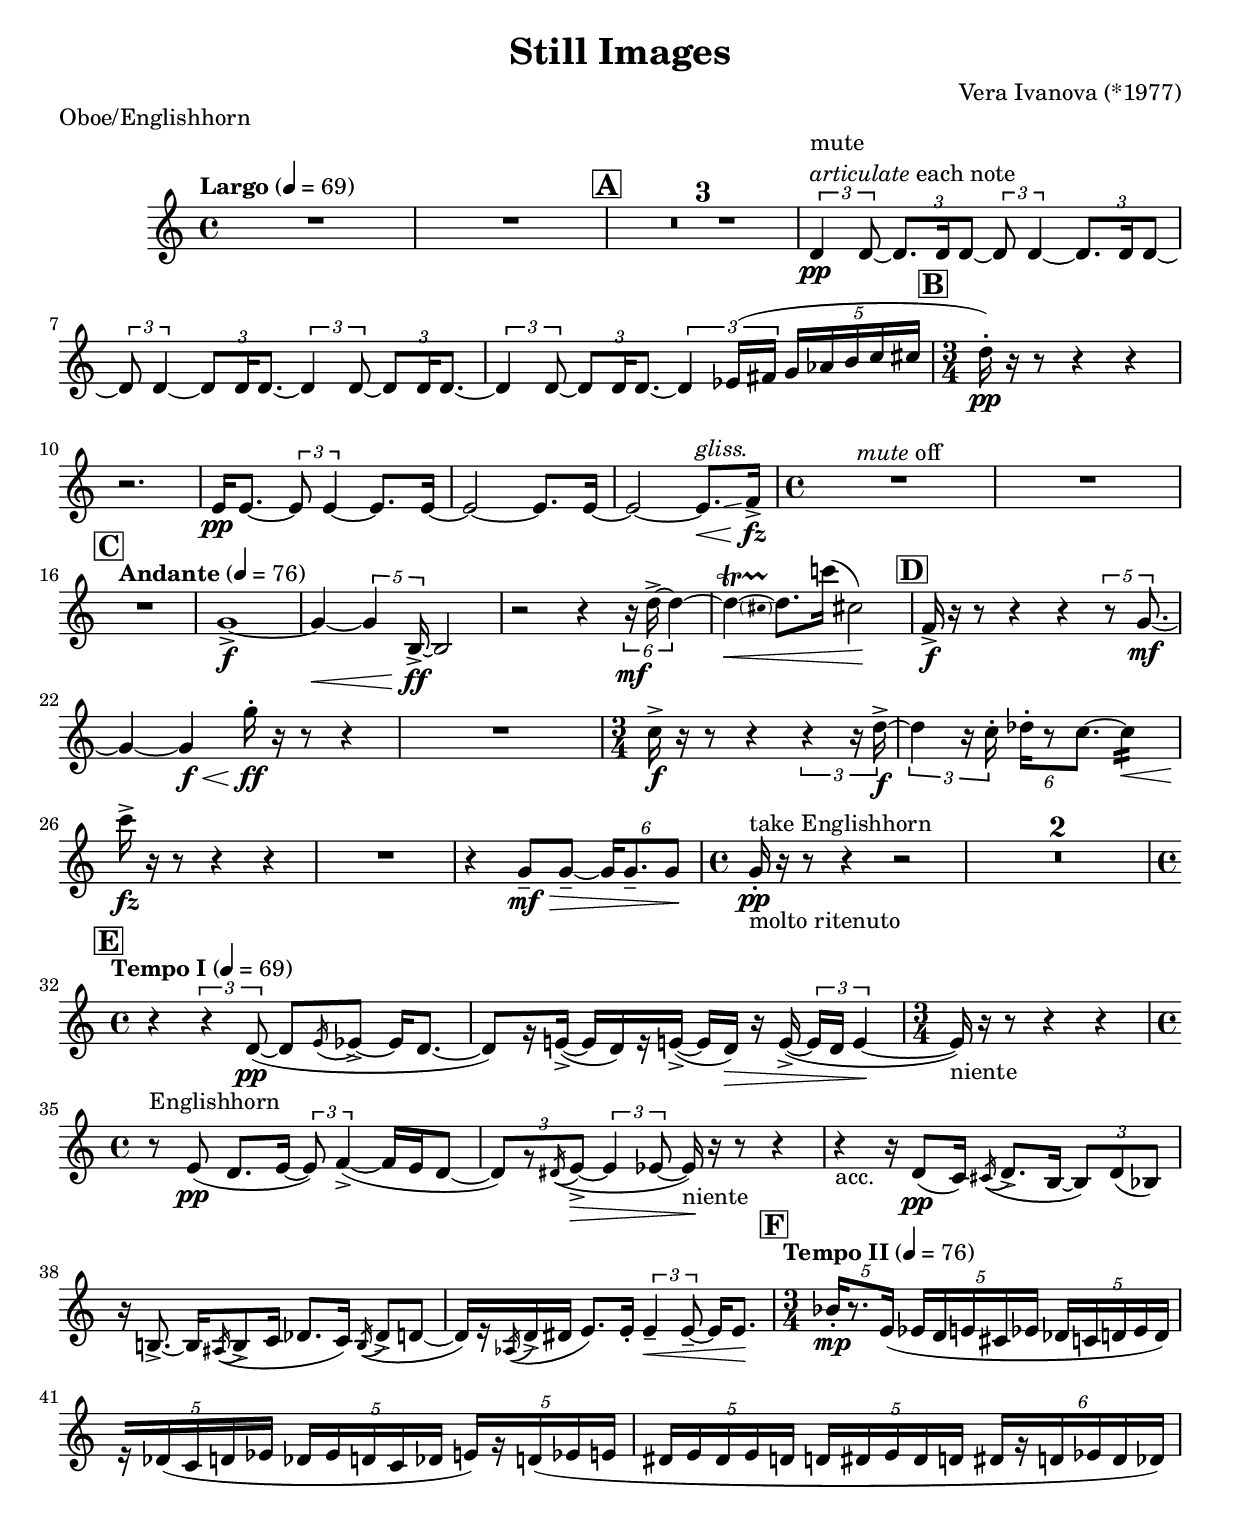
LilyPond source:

\language "english"
%{
Still Images, Vera Ivanova
Oboe and Englishhorn part 
===================

%}

num =
#(define-music-function (parser location musique) (ly:music?)
    #{ 
      \override Score.BarNumber.break-visibility = ##(#f #t #t)
      $musique 
      \revert Score.BarNumber.break-visibility 
    #})
  cornaco_one = \relative c' {
     \time 4/4  
    r4_"Englishhorn" \tuplet 3/2 { r4 d8~(\pp} d8 \acciaccatura e16 ef8~-> ef16 d8.~ | d8[) r16 e!16](->~e16[ d16) r16 e!16](->~e16 d16\>)  r16 e16(->~ \tuplet 3/2 {e16 d16 e4~\!} | 
     \time 3/4  
     e16)_"niente"  r16 r 8 r4 r4 | 
       \time 4/4 
       r8 e8(\pp d8. e16~ \tuplet 3/2 { e8) f4(->~} f16 e16 d8~ | \tuplet 3/2 { d8[) r8  \acciaccatura ds16( e8]~->\>}
       \tuplet 3/2 { e4 ef8~} ef16_"niente"\!) r16 r8 r4 |  r4_"acc." r16 d8\pp(c16) \acciaccatura cs16( d8.-> b16~ \tuplet 3/2 {b8) d8( bf8) } | 
       r16 b!8.->~ b16 \acciaccatura as16( b8-> c16 df8. c16) \acciaccatura b16( df8-> d8~ |  d16[) r16 \acciaccatura af16( d16-> ds16]  e8.) e16-. \tuplet 3/2 { e4--\< e8--~} e16 e8.\! | 
       \time 3/4
        \mark \default  \tempo "Tempo II" 4 = 76
      \tuplet 5/4 { bf'16[-.\mp r8. e,16]( } \tuplet 5/4 {ef16[ d e! cs ef]} \tuplet 5/4 { df16 c! d! ef d)}  | \tuplet 5/4 {r16[ df( c d! ef ]} \tuplet 5/4 {df16[ ef d  c df ]} \tuplet 5/4 { e16[) r16 d!( ef e!]} |
      \tuplet 5/4 {ds16[ e ds e d]}  \tuplet 5/4 {d!16[ ds e ds d!] }   \tuplet 6/4 { ds16[ r d! ef d df]) } | 
     }

maple_leaf_rag =  \relative c'' {
  \set Score.markFormatter = #format-mark-box-alphabet
  \key c \major
  \tempo "Largo" 4 = 69
  \compressFullBarRests
  \time 4/4
     R1 |
     R1 \mark \default |
     R1*3 |
     \tuplet 3/2 {
     d,4^\markup {
       \column {
            \line {  mute }
             \line { \italic  articulate each note }  }
                     }_\pp d8~  }   \tuplet 3/2 {d8. d16 d8~}  \tuplet 3/2 { d8 d4~} \tuplet 3/2 { d8. d16 d8~ } | 
    \tuplet 3/2 { d8 d4~ } \tuplet 3/2 { d8 d16 d8.~ } \tuplet 3/2 { d4 d8~ } \tuplet 3/2 { d8 d16 d8.~ } |
     \tuplet 3/2 { d4 d8~}   \tuplet 3/2 {d8[ d16 d8.]~}  \tuplet 3/2 { d4 ef16 (fs16} \tuplet 5/4 { g16[af  b c cs ]}	 | 
  \time 3/4    \mark \default 
  d16-.)_\pp r16 r 8 r4 r4  |
  r2. |
  e,16_\pp [ e8.]~ \tuplet 3/2 { e8 e4~} e8.[ e16~] |
   e2~ e8.[ e16]~ | e2~ e8.^\markup { \italic gliss. }\< [\glissando f16]->_\fz  |
  \time 4/4 R1^\markup {\italic mute off}
    R1 \mark \default   \tempo "Andante" 4 = 76 |
    R1  |
    g1~->_\f |
    g4~\< \tuplet 5/4 {g4 b,16->\ff\!~} b2 |
     r2 r4 \tuplet 6/4 {r16_\mf d'16->~ d4~ } |      \pitchedTrill d4~\< \startTrillSpan cs d8.\stopTrillSpan c'!16 (cs,!2)\!   \mark \default |  
   f,16->\f r16 r8 r4 r4 \tuplet 5/4 {r8 g8.\mf~}  | 
   g4~ g4\f\< g'16-.\ff r16 r8 r4 | R1 | \time 3/4 c,16->\f r16 r8 r4  \tuplet 3/2 {r4 r16 d16~->\f} |
    \tuplet 3/2 {d4 r16 c16-.}    \tuplet 6/4 { df16[-. r8 c8.]~} \repeat tremolo 4 c16\< | c'16->\fz r16 r8  r4 r4 | R2. |
    r4 g,8--\mf\> g8~--\tuplet 6/4 { g16 g8.-- g8-\!} |  
    
    \time 4/4  
   g16-.\pp^\markup {take Englishhorn}_"molto ritenuto" r16  r8 r4 r2 | R1*2 | 
    \mark \default  \tempo "Tempo I" 4 = 69
    %Corno%
 
  % \transpose c g { \cornaco_one } %
   \cornaco_one

   
}


cornaco =  \relative c'' {

}



\bookpart {
  \header{
    title = "Still Images"

    composer = "Vera Ivanova (*1977)"
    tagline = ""  % removed
  }

  \markup {Oboe/Englishhorn }
  \score {
      <<
        \new Staff \maple_leaf_rag
      >>
  }
 
  }
  
  
\version "2.18.2"  % necessary for upgrading to future LilyPond versions.